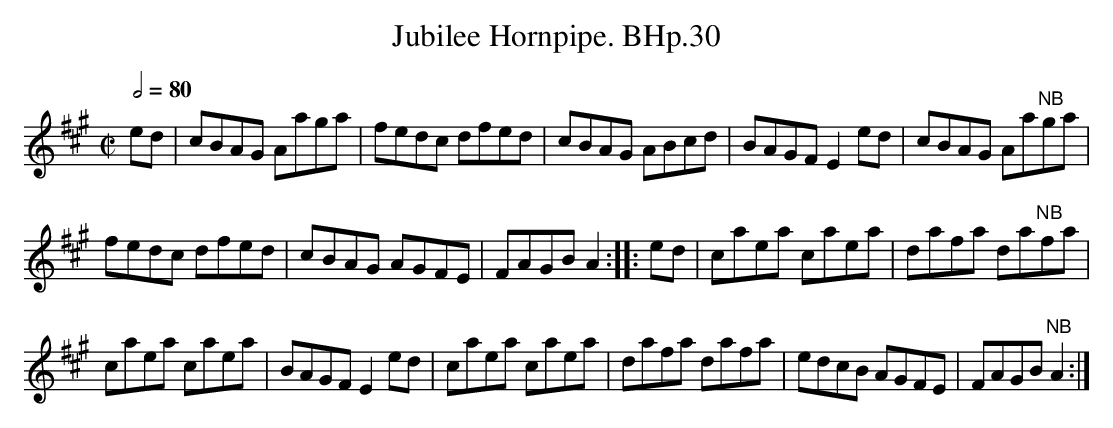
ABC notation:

X:1
T:Jubilee Hornpipe. BHp.30
M:C|
L:1/8
Q:1/2=80
K:A
ed|cBAG Aaga|fedc dfed|cBAG ABcd|BAGF E2ed|cBAG Aa"NB"ga|
fedc dfed|cBAG AGFE| FAGB A2::ed|caea caea|dafa da"NB"fa|
caea caea|BAGF  E2ed|caea caea|dafa dafa|edcB AGFE|FAGB "NB"A2:|
